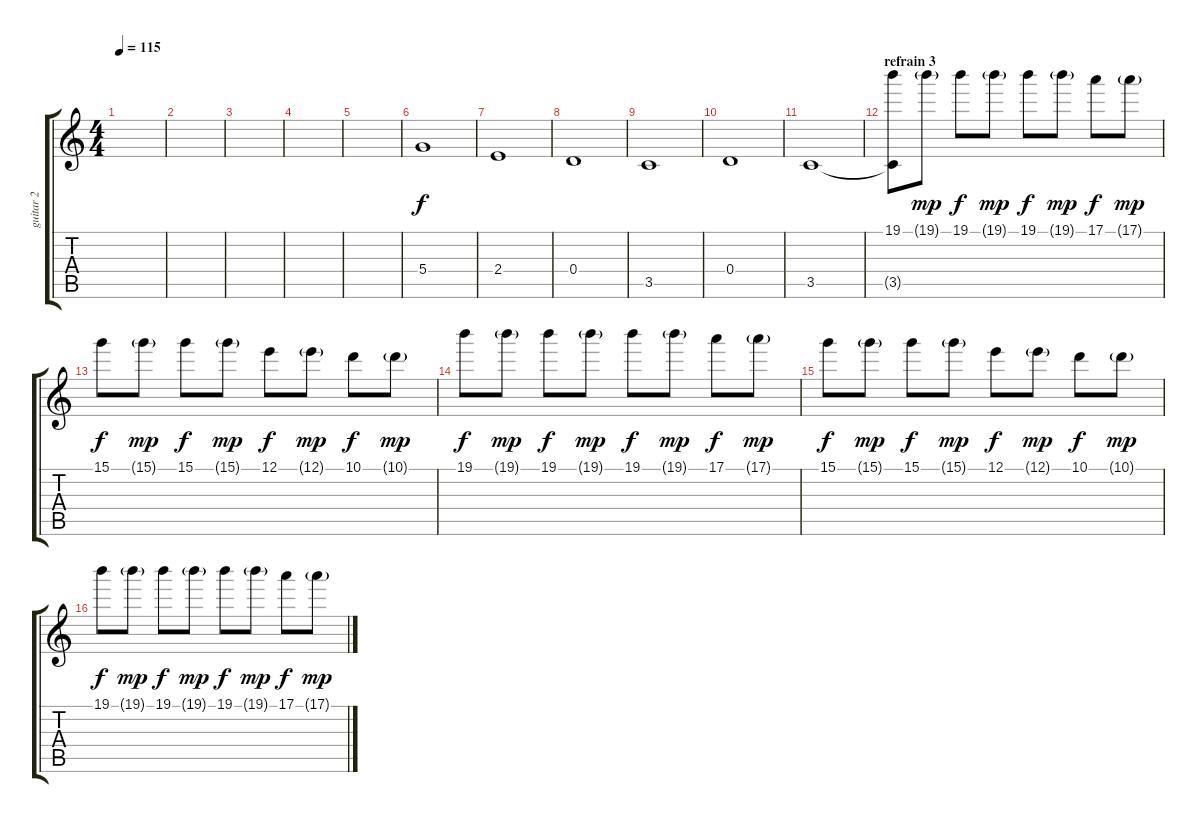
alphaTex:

\track ("guitar 2" "guitar 2") {instrument distortionguitar}
\staff {score tabs}
\tuning (E4 B3 G3 D3 A2 E2) {hide}
\ts (4 4)
\tempo 115
\clef g2
\ks c
|
|
|
|
|
5.4.1{dy f} |
2.4.1 |
0.4.1 |
3.5.1 |
0.4.1 |
3.5.1 |
\section ("" "refrain 3")
(19.1 3.5{t}).8{balance 16} 19.1{g}.8{dy mp} 19.1.8{dy f} 19.1{g}.8{dy mp} 19.1.8{dy f} 19.1{g}.8{dy mp} 17.1.8{dy f} 17.1{g}.8{dy mp} |
15.1.8{dy f} 15.1{g}.8{dy mp} 15.1.8{dy f} 15.1{g}.8{dy mp} 12.1.8{dy f} 12.1{g}.8{dy mp} 10.1.8{dy f} 10.1{g}.8{dy mp} |
19.1.8{dy f} 19.1{g}.8{dy mp} 19.1.8{dy f} 19.1{g}.8{dy mp} 19.1.8{dy f} 19.1{g}.8{dy mp} 17.1.8{dy f} 17.1{g}.8{dy mp} |
15.1.8{dy f} 15.1{g}.8{dy mp} 15.1.8{dy f} 15.1{g}.8{dy mp} 12.1.8{dy f} 12.1{g}.8{dy mp} 10.1.8{dy f} 10.1{g}.8{dy mp} |
19.1.8{dy f} 19.1{g}.8{dy mp} 19.1.8{dy f} 19.1{g}.8{dy mp} 19.1.8{dy f} 19.1{g}.8{dy mp} 17.1.8{dy f} 17.1{g}.8{dy mp}
